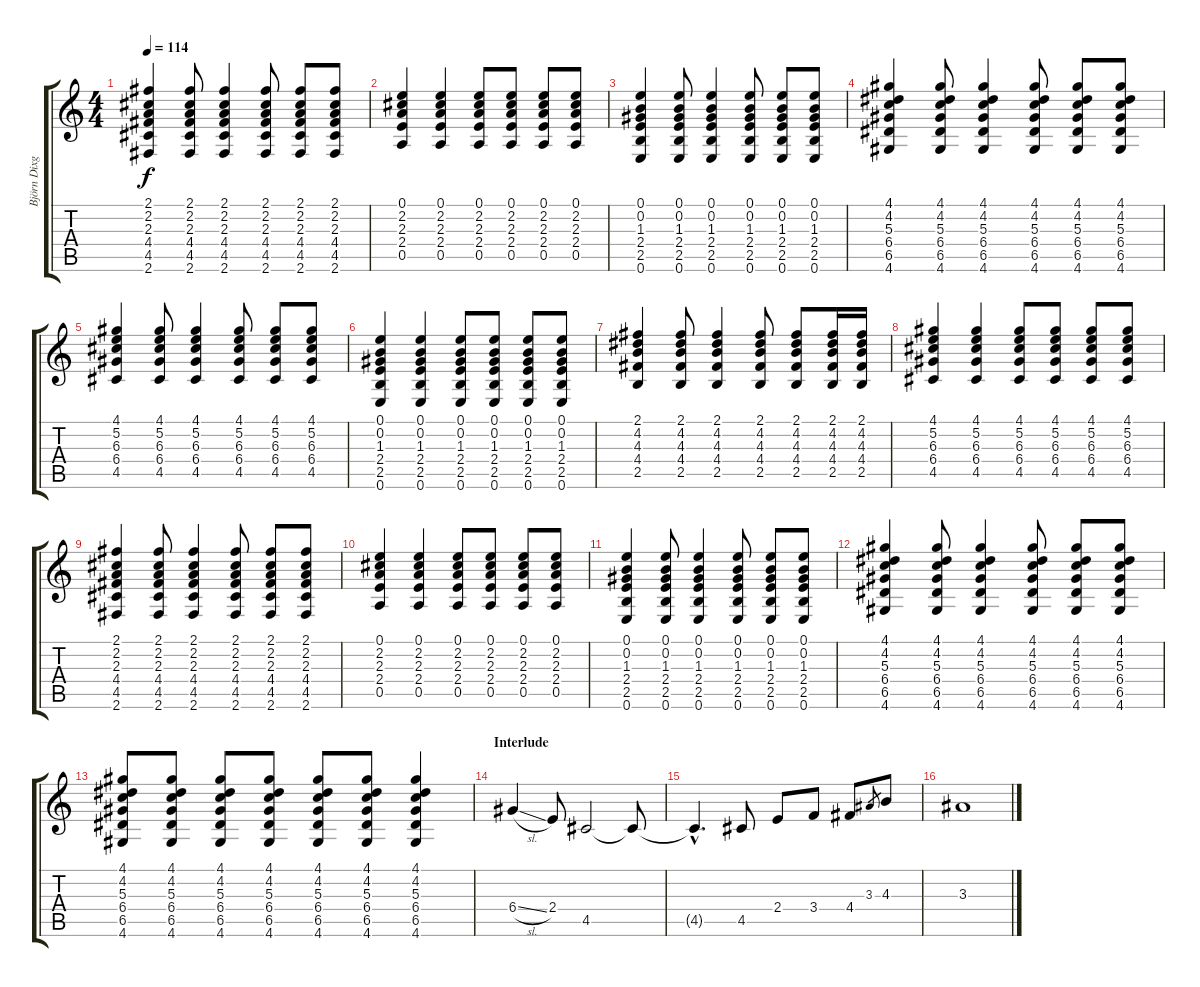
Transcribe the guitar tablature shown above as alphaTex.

\track ("Björn Dixgard -  Lead Guitar" "Björn Dixg") {instrument distortionguitar}
\staff {score tabs}
\tuning (E4 B3 G3 D3 A2 E2) {hide}
\ts (4 4)
\tempo 114
\clef g2
\ks c
(2.1 2.2 2.3 4.4 4.5 2.6).4{dy f} (2.1 2.2 2.3 4.4 4.5 2.6).8 (2.1 2.2 2.3 4.4 4.5 2.6).4 (2.1 2.2 2.3 4.4 4.5 2.6).8 (2.1 2.2 2.3 4.4 4.5 2.6).8 (2.1 2.2 2.3 4.4 4.5 2.6).8 |
(0.1 2.2 2.3 2.4 0.5).4 (0.1 2.2 2.3 2.4 0.5).4 (0.1 2.2 2.3 2.4 0.5).8 (0.1 2.2 2.3 2.4 0.5).8 (0.1 2.2 2.3 2.4 0.5).8 (0.1 2.2 2.3 2.4 0.5).8 |
(0.1 0.2 1.3 2.4 2.5 0.6).4 (0.1 0.2 1.3 2.4 2.5 0.6).8 (0.1 0.2 1.3 2.4 2.5 0.6).4 (0.1 0.2 1.3 2.4 2.5 0.6).8 (0.1 0.2 1.3 2.4 2.5 0.6).8 (0.1 0.2 1.3 2.4 2.5 0.6).8 |
(4.1 4.2 5.3 6.4 6.5 4.6).4 (4.1 4.2 5.3 6.4 6.5 4.6).8 (4.1 4.2 5.3 6.4 6.5 4.6).4 (4.1 4.2 5.3 6.4 6.5 4.6).8 (4.1 4.2 5.3 6.4 6.5 4.6).8 (4.1 4.2 5.3 6.4 6.5 4.6).8 |
(4.1 5.2 6.3 6.4 4.5).4 (4.1 5.2 6.3 6.4 4.5).8 (4.1 5.2 6.3 6.4 4.5).4 (4.1 5.2 6.3 6.4 4.5).8 (4.1 5.2 6.3 6.4 4.5).8 (4.1 5.2 6.3 6.4 4.5).8 |
(0.1 0.2 1.3 2.4 2.5 0.6).4{volume 8} (0.1 0.2 1.3 2.4 2.5 0.6).4 (0.1 0.2 1.3 2.4 2.5 0.6).8 (0.1 0.2 1.3 2.4 2.5 0.6).8 (0.1 0.2 1.3 2.4 2.5 0.6).8 (0.1 0.2 1.3 2.4 2.5 0.6).8 |
(2.1 4.2 4.3 4.4 2.5).4 (2.1 4.2 4.3 4.4 2.5).8 (2.1 4.2 4.3 4.4 2.5).4 (2.1 4.2 4.3 4.4 2.5).8 (2.1 4.2 4.3 4.4 2.5).8 (2.1 4.2 4.3 4.4 2.5).16 (2.1 4.2 4.3 4.4 2.5).16 |
(4.1 5.2 6.3 6.4 4.5).4 (4.1 5.2 6.3 6.4 4.5).4 (4.1 5.2 6.3 6.4 4.5).8 (4.1 5.2 6.3 6.4 4.5).8 (4.1 5.2 6.3 6.4 4.5).8 (4.1 5.2 6.3 6.4 4.5).8 |
(2.1 2.2 2.3 4.4 4.5 2.6).4 (2.1 2.2 2.3 4.4 4.5 2.6).8 (2.1 2.2 2.3 4.4 4.5 2.6).4 (2.1 2.2 2.3 4.4 4.5 2.6).8 (2.1 2.2 2.3 4.4 4.5 2.6).8 (2.1 2.2 2.3 4.4 4.5 2.6).8 |
(0.1 2.2 2.3 2.4 0.5).4 (0.1 2.2 2.3 2.4 0.5).4 (0.1 2.2 2.3 2.4 0.5).8 (0.1 2.2 2.3 2.4 0.5).8 (0.1 2.2 2.3 2.4 0.5).8 (0.1 2.2 2.3 2.4 0.5).8 |
(0.1 0.2 1.3 2.4 2.5 0.6).4 (0.1 0.2 1.3 2.4 2.5 0.6).8 (0.1 0.2 1.3 2.4 2.5 0.6).4 (0.1 0.2 1.3 2.4 2.5 0.6).8 (0.1 0.2 1.3 2.4 2.5 0.6).8 (0.1 0.2 1.3 2.4 2.5 0.6).8 |
(4.1 4.2 5.3 6.4 6.5 4.6).4 (4.1 4.2 5.3 6.4 6.5 4.6).8 (4.1 4.2 5.3 6.4 6.5 4.6).4 (4.1 4.2 5.3 6.4 6.5 4.6).8 (4.1 4.2 5.3 6.4 6.5 4.6).8 (4.1 4.2 5.3 6.4 6.5 4.6).8 |
(4.1 4.2 5.3 6.4 6.5 4.6).8 (4.1 4.2 5.3 6.4 6.5 4.6).8 (4.1 4.2 5.3 6.4 6.5 4.6).8 (4.1 4.2 5.3 6.4 6.5 4.6).8 (4.1 4.2 5.3 6.4 6.5 4.6).8 (4.1 4.2 5.3 6.4 6.5 4.6).8 (4.1 4.2 5.3 6.4 6.5 4.6).4 |
\section ("" "Interlude")
6.4{sl}.4{volume 11} 2.4.8 4.5.2 4.5{t}.8 |
4.5{hac t}.4{d} 4.5.8 2.4.8 3.4.8 4.4.8 3.3.8{gr} 4.3.8 |
3.3.1
